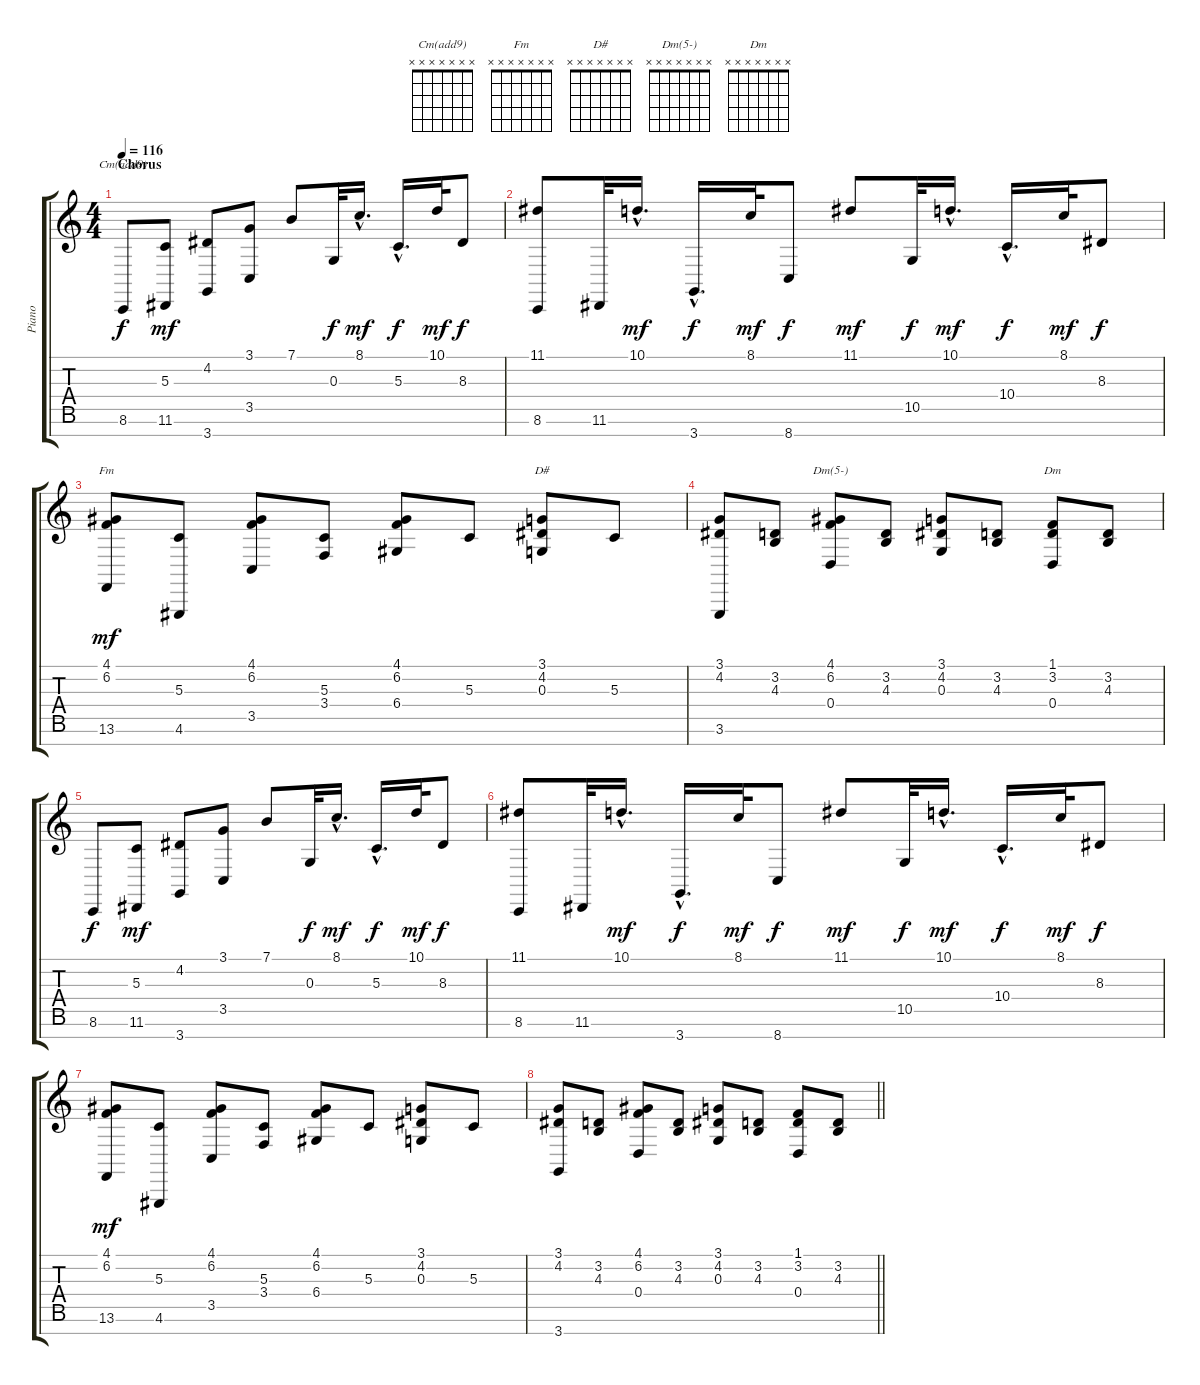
\track ("Piano" "Piano") {instrument acousticgrandpiano}
\staff {score tabs}
\tuning (E4 B3 G3 D3 A2 E1 E2) {hide}
\chord ("Cm(add9)" x x x x x x x)
\chord ("Fm" x x x x x x x)
\chord ("D#" x x x x x x x)
\chord ("Dm(5-)" x x x x x x x)
\chord ("Dm" x x x x x x x)
\ts (4 4)
\section ("" "Chorus")
\tempo 116
\clef g2
\ks c
8.6.8{ch "Cm(add9)" dy f} (5.3 11.6).8{dy mf} (4.2 3.7).8 (3.1 3.5).8 7.1.8 0.3.32{dy f} 8.1{hac}.16{d dy mf} 5.3{hac}.16{d dy f} 10.1.32{dy mf} 8.3.8{dy f} |
(11.1 8.6).8 11.6.32 10.1{hac}.16{d dy mf} 3.7{hac}.16{d dy f} 8.1.32{dy mf} 8.7.8{dy f} 11.1.8{dy mf} 10.5.32{dy f} 10.1{hac}.16{d dy mf} 10.4{hac}.16{d dy f} 8.1.32{dy mf} 8.3.8{dy f} |
(4.1 6.2 13.6).8{ch "Fm" dy mf} (5.3 4.6).8 (4.1 6.2 3.5).8 (5.3 3.4).8 (4.1 6.2 6.4).8 5.3.8 (3.1 4.2 0.3).8{ch "D#"} 5.3.8 |
(3.1 4.2 3.6).8 (3.2 4.3).8 (4.1 6.2 0.4).8{ch "Dm(5-)"} (3.2 4.3).8 (3.1 4.2 0.3).8 (3.2 4.3).8 (1.1 3.2 0.4).8{ch "Dm"} (3.2 4.3).8 |
8.6.8{dy f} (5.3 11.6).8{dy mf} (4.2 3.7).8 (3.1 3.5).8 7.1.8 0.3.32{dy f} 8.1{hac}.16{d dy mf} 5.3{hac}.16{d dy f} 10.1.32{dy mf} 8.3.8{dy f} |
(11.1 8.6).8 11.6.32 10.1{hac}.16{d dy mf} 3.7{hac}.16{d dy f} 8.1.32{dy mf} 8.7.8{dy f} 11.1.8{dy mf} 10.5.32{dy f} 10.1{hac}.16{d dy mf} 10.4{hac}.16{d dy f} 8.1.32{dy mf} 8.3.8{dy f} |
(4.1 6.2 13.6).8{dy mf} (5.3 4.6).8 (4.1 6.2 3.5).8 (5.3 3.4).8 (4.1 6.2 6.4).8 5.3.8 (3.1 4.2 0.3).8 5.3.8 |
\barLineRight lightlight
(3.1 4.2 3.7).8 (3.2 4.3).8 (4.1 6.2 0.4).8 (3.2 4.3).8 (3.1 4.2 0.3).8 (3.2 4.3).8 (1.1 3.2 0.4).8 (3.2 4.3).8
